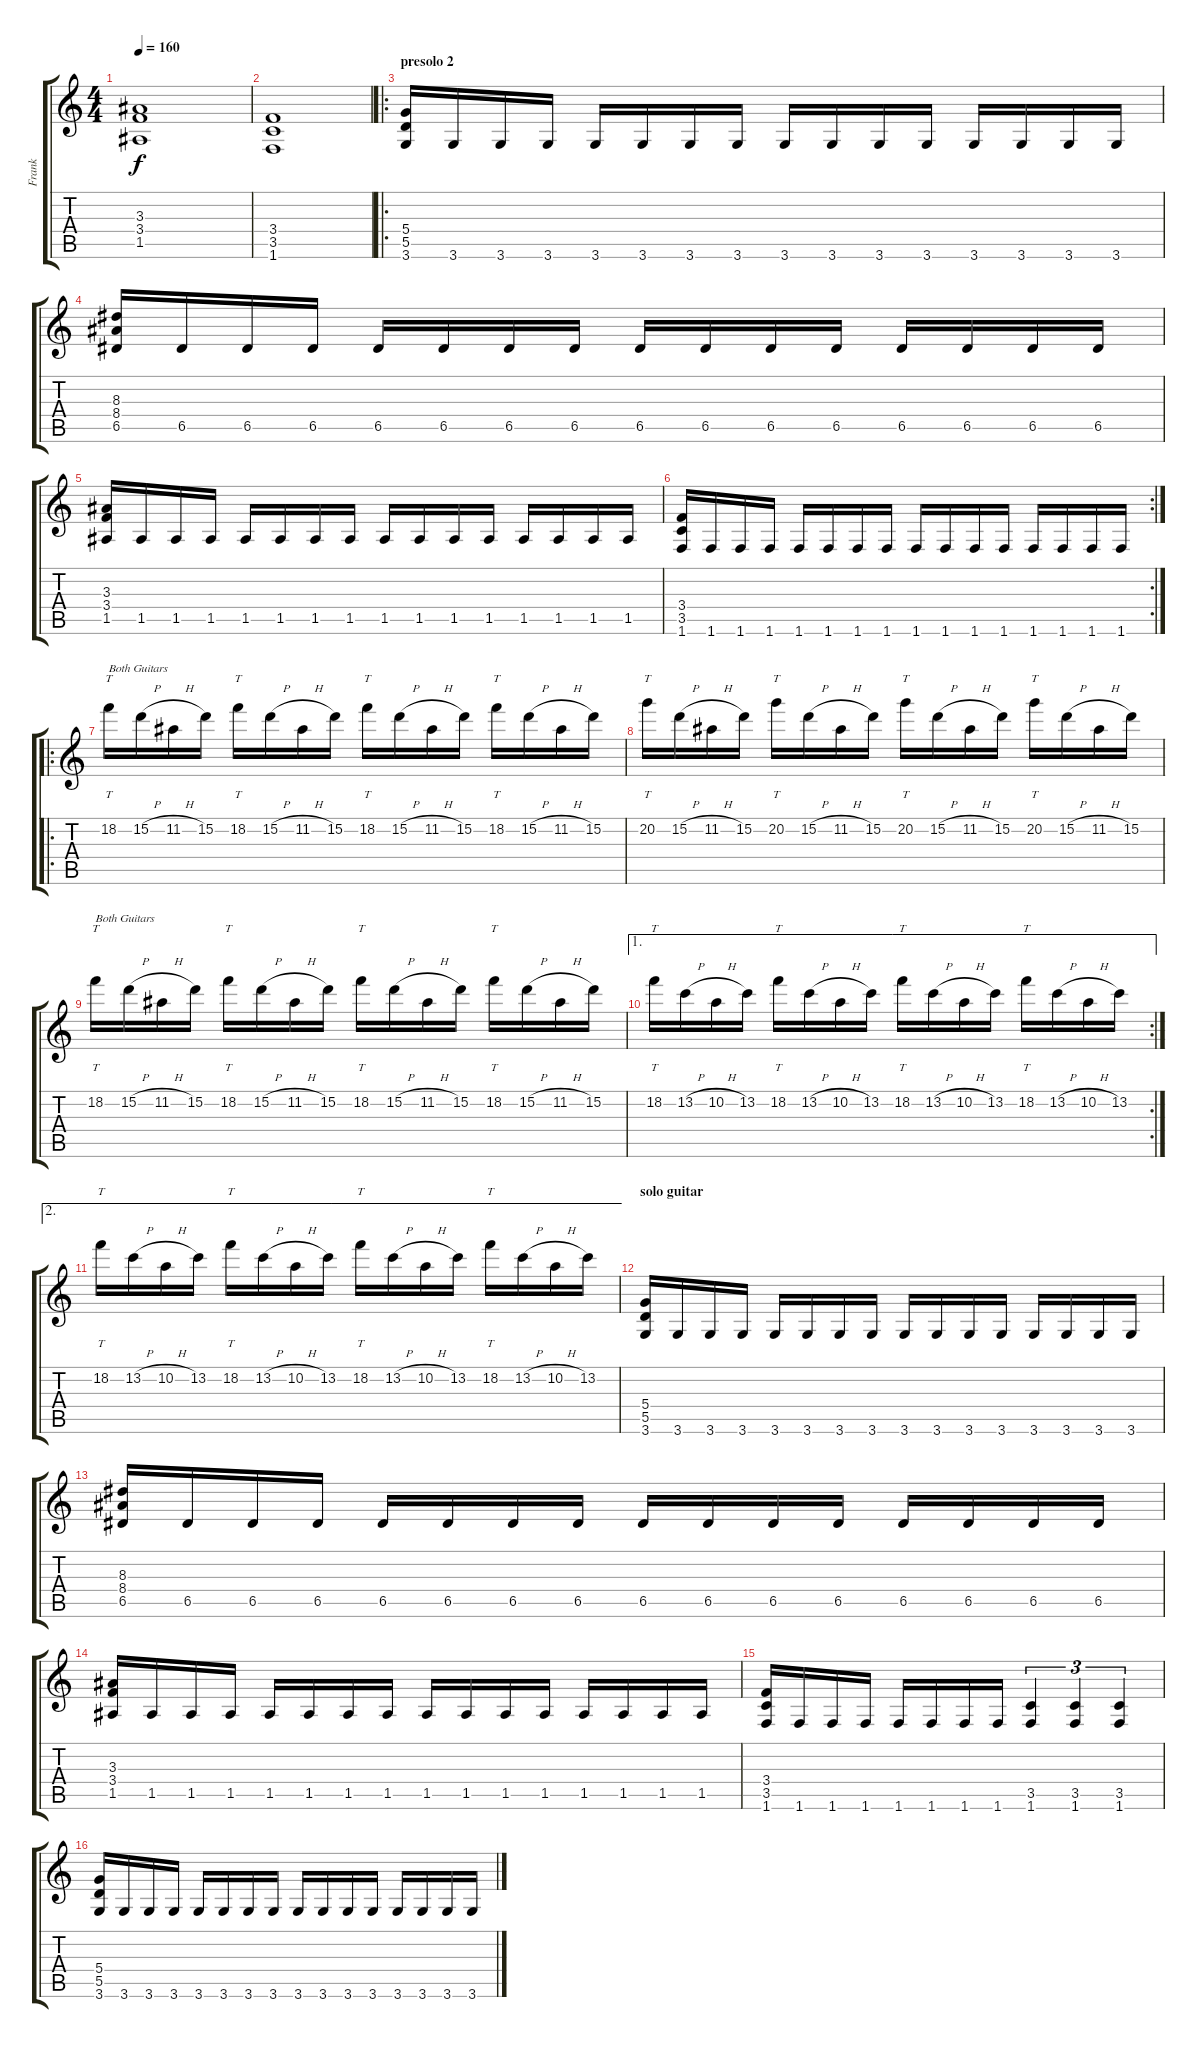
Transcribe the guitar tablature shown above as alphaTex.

\track ("Frank" "Frank") {instrument overdrivenguitar}
\staff {score tabs}
\tuning (E4 B3 G3 D3 A2 E2) {hide}
\ts (4 4)
\tempo 160
\clef g2
\ks c
(3.3 3.4 1.5).1{dy f} |
(3.4 3.5 1.6).1 |
\ro
\section ("" "presolo 2")
(5.4 5.5 3.6).16 3.6.16 3.6.16 3.6.16 3.6.16 3.6.16 3.6.16 3.6.16 3.6.16 3.6.16 3.6.16 3.6.16 3.6.16 3.6.16 3.6.16 3.6.16 |
(8.3 8.4 6.5).16 6.5.16 6.5.16 6.5.16 6.5.16 6.5.16 6.5.16 6.5.16 6.5.16 6.5.16 6.5.16 6.5.16 6.5.16 6.5.16 6.5.16 6.5.16 |
(3.3 3.4 1.5).16 1.5.16 1.5.16 1.5.16 1.5.16 1.5.16 1.5.16 1.5.16 1.5.16 1.5.16 1.5.16 1.5.16 1.5.16 1.5.16 1.5.16 1.5.16 |
\rc 2
(3.4 3.5 1.6).16 1.6.16 1.6.16 1.6.16 1.6.16 1.6.16 1.6.16 1.6.16 1.6.16 1.6.16 1.6.16 1.6.16 1.6.16 1.6.16 1.6.16 1.6.16 |
\ro
18.2.16{tt txt "Both Guitars"} 15.2{h}.16 11.2{h}.16 15.2.16 18.2.16{tt} 15.2{h}.16 11.2{h}.16 15.2.16 18.2.16{tt} 15.2{h}.16 11.2{h}.16 15.2.16 18.2.16{tt} 15.2{h}.16 11.2{h}.16 15.2.16 |
20.2.16{tt} 15.2{h}.16 11.2{h}.16 15.2.16 20.2.16{tt} 15.2{h}.16 11.2{h}.16 15.2.16 20.2.16{tt} 15.2{h}.16 11.2{h}.16 15.2.16 20.2.16{tt} 15.2{h}.16 11.2{h}.16 15.2.16 |
18.2.16{tt txt "Both Guitars"} 15.2{h}.16 11.2{h}.16 15.2.16 18.2.16{tt} 15.2{h}.16 11.2{h}.16 15.2.16 18.2.16{tt} 15.2{h}.16 11.2{h}.16 15.2.16 18.2.16{tt} 15.2{h}.16 11.2{h}.16 15.2.16 |
\ae 1
\rc 2
18.2.16{tt} 13.2{h}.16 10.2{h}.16 13.2.16 18.2.16{tt} 13.2{h}.16 10.2{h}.16 13.2.16 18.2.16{tt} 13.2{h}.16 10.2{h}.16 13.2.16 18.2.16{tt} 13.2{h}.16 10.2{h}.16 13.2.16 |
\ae 2
18.2.16{tt} 13.2{h}.16 10.2{h}.16 13.2.16 18.2.16{tt} 13.2{h}.16 10.2{h}.16 13.2.16 18.2.16{tt} 13.2{h}.16 10.2{h}.16 13.2.16 18.2.16{tt} 13.2{h}.16 10.2{h}.16 13.2.16 |
\section ("" "solo guitar")
(5.4 5.5 3.6).16 3.6.16 3.6.16 3.6.16 3.6.16 3.6.16 3.6.16 3.6.16 3.6.16 3.6.16 3.6.16 3.6.16 3.6.16 3.6.16 3.6.16 3.6.16 |
(8.3 8.4 6.5).16 6.5.16 6.5.16 6.5.16 6.5.16 6.5.16 6.5.16 6.5.16 6.5.16 6.5.16 6.5.16 6.5.16 6.5.16 6.5.16 6.5.16 6.5.16 |
(3.3 3.4 1.5).16 1.5.16 1.5.16 1.5.16 1.5.16 1.5.16 1.5.16 1.5.16 1.5.16 1.5.16 1.5.16 1.5.16 1.5.16 1.5.16 1.5.16 1.5.16 |
(3.4 3.5 1.6).16 1.6.16 1.6.16 1.6.16 1.6.16 1.6.16 1.6.16 1.6.16 (3.5 1.6).4{tu (3 2)} (3.5 1.6).4{tu (3 2)} (3.5 1.6).4{tu (3 2)} |
(5.4 5.5 3.6).16 3.6.16 3.6.16 3.6.16 3.6.16 3.6.16 3.6.16 3.6.16 3.6.16 3.6.16 3.6.16 3.6.16 3.6.16 3.6.16 3.6.16 3.6.16
